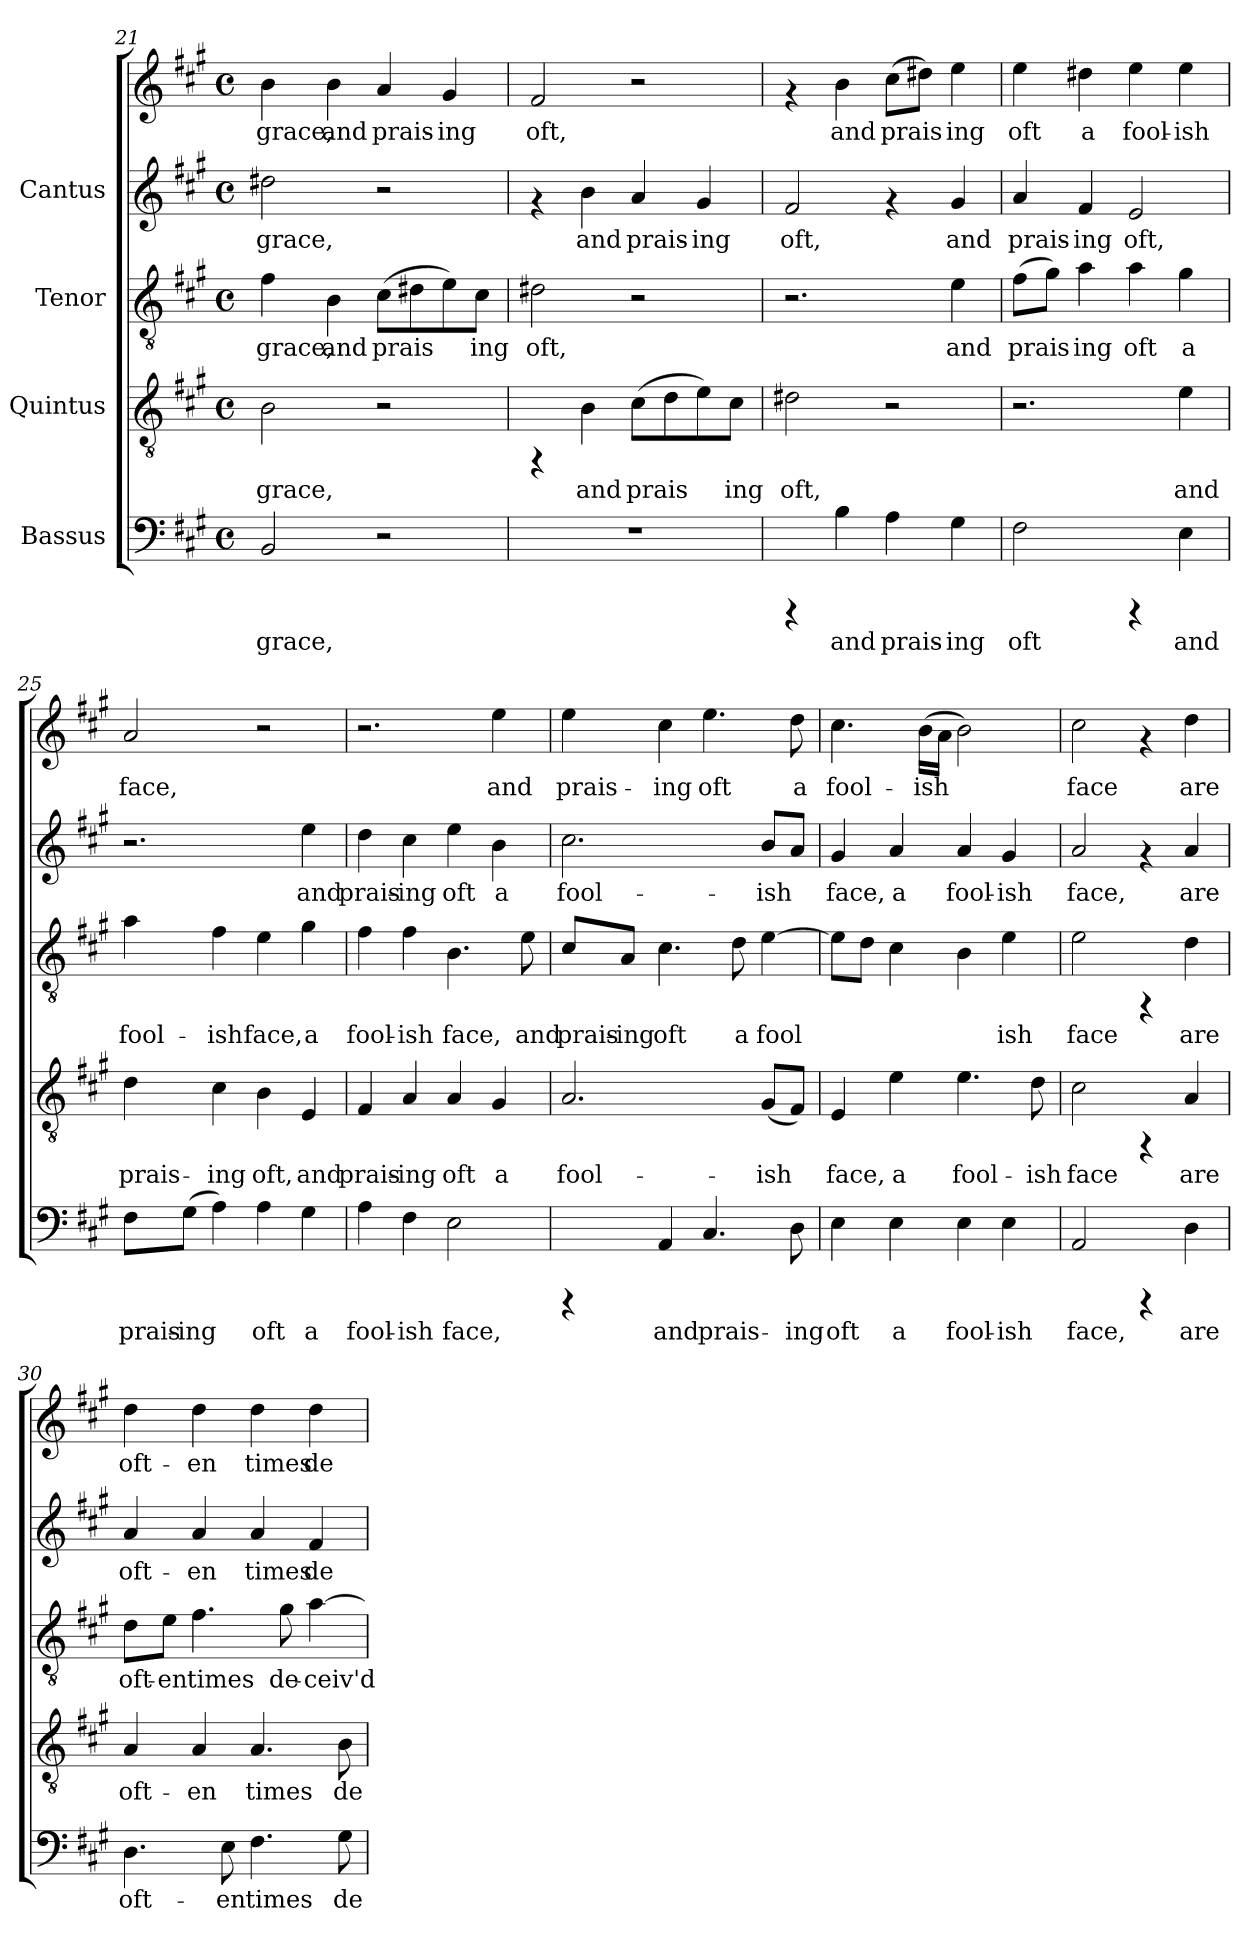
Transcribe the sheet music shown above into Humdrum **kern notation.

**kern	**text	**kern	**text	**kern	**text	**kern	**text	**kern	**text
*part4	*part4	*part3	*part3	*part2	*part2	*part1	*part1	*part1	*part1
*staff5	*staff5	*staff4	*staff4	*staff3	*staff3	*staff2	*staff2	*staff1	*staff1
*I"Bassus	*	*I"Quintus	*	*I"Tenor	*	*I"Cantus	*	*	*
*clefF4	*	*clefGv2	*	*clefGv2	*	*clefG2	*	*clefG2	*
*k[f#c#g#]	*	*k[f#c#g#]	*	*k[f#c#g#]	*	*k[f#c#g#]	*	*k[f#c#g#]	*
*A:	*	*A:	*	*A:	*	*A:	*	*A:	*
*M4/4	*	*M4/4	*	*M4/4	*	*M4/4	*	*M4/4	*
*met(c)	*	*met(c)	*	*met(c)	*	*met(c)	*	*met(c)	*
=21	=21	=21	=21	=21	=21	=21	=21	=21	=21
!	!LO:LY:b:cj	!	!LO:LY:b:cj	!	!LO:LY:b:cj	!	!LO:LY:b:cj	!	!LO:LY:b:cj
2BB/	grace,	2B\	grace,	4f#\	grace,	2dd#X\	grace,	4b\	grace,
!	!	!	!	!	!LO:LY:b:cj	!	!	!	!LO:LY:b:cj
.	.	.	.	4B\	and	.	.	4b\	and
!	!	!	!	!	!LO:LY:b:cj	!	!	!	!LO:LY:b:cj
2r	.	2r	.	(>8c#\L	prais-	2r	.	4a/	prais-
!	!	!	!	!	!LO:LY:b:cj	!	!	!	!
.	.	.	.	8d#X\	-	.	.	.	.
!	!	!	!	!	!LO:LY:b:cj	!	!	!	!LO:LY:b:cj
.	.	.	.	8e\)	.	.	.	4g#/	-ing
!	!	!	!	!	!LO:LY:b:cj	!	!	!	!
.	.	.	.	8c#\J	ing	.	.	.	.
!!LO:LB:g=z
=22	=22	=22	=22	=22	=22	=22	=22	=22	=22
!	!	!	!	!	!LO:LY:b:cj	!	!	!	!LO:LY:b:cj
1r	.	4rFF	.	2d#X\	oft,	4rf	.	2f#/	oft,
!	!	!	!LO:LY:b:cj	!	!	!	!LO:LY:b:cj	!	!
.	.	4B\	and	.	.	4b\	and	.	.
!	!	!	!LO:LY:b:cj	!	!	!	!LO:LY:b:cj	!	!
.	.	(>8c#\L	prais-	2r	.	4a/	prais-	2r	.
!	!	!	!LO:LY:b:cj	!	!	!	!	!	!
.	.	8d\	-	.	.	.	.	.	.
!	!	!	!LO:LY:b:cj	!	!	!	!LO:LY:b:cj	!	!
.	.	8e\)	.	.	.	4g#/	-ing	.	.
!	!	!	!LO:LY:b:cj	!	!	!	!	!	!
.	.	8c#\J	ing	.	.	.	.	.	.
=23	=23	=23	=23	=23	=23	=23	=23	=23	=23
!	!	!	!LO:LY:b:cj	!	!	!	!LO:LY:b:cj	!	!
4rCCC	.	2d#X\	oft,	2.r	.	2f#/	oft,	4rf	.
!	!LO:LY:b:cj	!	!	!	!	!	!	!	!LO:LY:b:cj
4B\	and	.	.	.	.	.	.	4b\	and
!	!LO:LY:b:cj	!	!	!	!	!	!	!	!LO:LY:b:cj
4A\	prais-	2r	.	.	.	4rf	.	(>8cc#\L	prais-
!	!	!	!	!	!	!	!	!	!LO:LY:b:cj
.	.	.	.	.	.	.	.	8dd#X\J)	-
!	!LO:LY:b:cj	!	!	!	!LO:LY:b:cj	!	!LO:LY:b:cj	!	!LO:LY:b:cj
4G#\	-ing	.	.	4e\	and	4g#/	and	4ee\	ing
=24	=24	=24	=24	=24	=24	=24	=24	=24	=24
!	!LO:LY:b:cj	!	!	!	!LO:LY:b:cj	!	!LO:LY:b:cj	!	!LO:LY:b:cj
2F#\	oft	2.r	.	(>8f#\L	prais-	4a/	prais-	4ee\	oft
!	!	!	!	!	!LO:LY:b:cj	!	!	!	!
.	.	.	.	8g#\J)	-	.	.	.	.
!	!	!	!	!	!LO:LY:b:cj	!	!LO:LY:b:cj	!	!LO:LY:b:cj
.	.	.	.	4a\	ing	4f#/	-ing	4dd#X\	a
!	!	!	!	!	!LO:LY:b:cj	!	!LO:LY:b:cj	!	!LO:LY:b:cj
4rCCC	.	.	.	4a\	oft	2e/	oft,	4ee\	fool-
!	!LO:LY:b:cj	!	!LO:LY:b:cj	!	!LO:LY:b:cj	!	!	!	!LO:LY:b:cj
4E\	and	4e\	and	4g#\	a	.	.	4ee\	-ish
=25	=25	=25	=25	=25	=25	=25	=25	=25	=25
!	!LO:LY:b:cj	!	!LO:LY:b:cj	!	!LO:LY:b:cj	!	!	!	!LO:LY:b:cj
8F#\L	prais-	4d\	prais-	4a\	fool-	2.r	.	2a/	face,
!	!LO:LY:b:cj	!	!	!	!	!	!	!	!
(>8G#\J	-ing	.	.	.	.	.	.	.	.
!	!LO:LY:b:cj	!	!LO:LY:b:cj	!	!LO:LY:b:cj	!	!	!	!
4A\)	.	4c#\	-ing	4f#\	-ish	.	.	.	.
!	!LO:LY:b:cj	!	!LO:LY:b:cj	!	!LO:LY:b:cj	!	!	!	!
4A\	oft	4B\	oft,	4e\	face,	.	.	2r	.
!	!LO:LY:b:cj	!	!LO:LY:b:cj	!	!LO:LY:b:cj	!	!LO:LY:b:cj	!	!
4G#\	a	4E/	and	4g#\	a	4ee\	and	.	.
!!LO:LB:g=z
=26	=26	=26	=26	=26	=26	=26	=26	=26	=26
!	!LO:LY:b:cj	!	!LO:LY:b:cj	!	!LO:LY:b:cj	!	!LO:LY:b:cj	!	!
4A\	fool-	4F#/	prais-	4f#\	fool-	4dd\	prais-	2.r	.
!	!LO:LY:b:cj	!	!LO:LY:b:cj	!	!LO:LY:b:cj	!	!LO:LY:b:cj	!	!
4F#\	-ish	4A/	-ing	4f#\	-ish	4cc#\	-ing	.	.
!	!LO:LY:b:cj	!	!LO:LY:b:cj	!	!LO:LY:b:cj	!	!LO:LY:b:cj	!	!
2E\	face,	4A/	oft	4.B\	face,	4ee\	oft	.	.
!	!	!	!LO:LY:b:cj	!	!	!	!LO:LY:b:cj	!	!LO:LY:b:cj
.	.	4G#/	a	.	.	4b\	a	4ee\	and
!	!	!	!	!	!LO:LY:b:cj	!	!	!	!
.	.	.	.	8e\	and	.	.	.	.
=27	=27	=27	=27	=27	=27	=27	=27	=27	=27
!	!	!	!LO:LY:b:cj	!	!LO:LY:b:cj	!	!LO:LY:b:cj	!	!LO:LY:b:cj
4rCCC	.	2.A/	fool-	8c#/L	prais-	2.cc#\	fool-	4ee\	prais-
!	!	!	!	!	!LO:LY:b:cj	!	!	!	!
.	.	.	.	8A/J	-ing	.	.	.	.
!	!LO:LY:b:cj	!	!	!	!LO:LY:b:cj	!	!	!	!LO:LY:b:cj
4AA/	and	.	.	4.c#\	oft	.	.	4cc#\	-ing
!	!LO:LY:b:cj	!	!	!	!	!	!	!	!LO:LY:b:cj
4.C#/	prais-	.	.	.	.	.	.	4.ee\	oft
!	!	!	!	!	!LO:LY:b:cj	!	!	!	!
.	.	.	.	8d\	a	.	.	.	.
!	!	!	!LO:LY:b:cj	!	!LO:LY:b:cj	!	!LO:LY:b:cj	!	!
.	.	(<8G#/L	-ish	[>4e\	fool-	8b/L	-ish	.	.
!	!LO:LY:b:cj	!	!LO:LY:b:cj	!	!	!	!LO:LY:b:cj	!	!LO:LY:b:cj
8D\	-ing	8F#/J)	.	.	.	8a/J	.	8dd\	a
=28	=28	=28	=28	=28	=28	=28	=28	=28	=28
!	!LO:LY:b:cj	!	!LO:LY:b:cj	!	!LO:LY:b:cj	!	!LO:LY:b:cj	!	!LO:LY:b:cj
4E\	oft	4E/	face,	8e\L]	-	4g#/	face,	4.cc#\	fool-
!	!	!	!	!	!LO:LY:b:cj	!	!	!	!
.	.	.	.	8d\J	.	.	.	.	.
!	!LO:LY:b:cj	!	!LO:LY:b:cj	!	!LO:LY:b:cj	!	!LO:LY:b:cj	!	!
4E\	a	4e\	a	4c#\	.	4a/	a	.	.
!	!	!	!	!	!	!	!	!	!LO:LY:b:cj
.	.	.	.	.	.	.	.	(>16b\L	-ish
!	!	!	!	!	!	!	!	!	!LO:LY:b:cj
.	.	.	.	.	.	.	.	16a\J	.
!	!LO:LY:b:cj	!	!LO:LY:b:cj	!	!LO:LY:b:cj	!	!LO:LY:b:cj	!	!LO:LY:b:cj
4E\	fool-	4.e\	fool-	4B\	.	4a/	fool-	2b\)	.
!	!LO:LY:b:cj	!	!	!	!LO:LY:b:cj	!	!LO:LY:b:cj	!	!
4E\	-ish	.	.	4e\	ish	4g#/	-ish	.	.
!	!	!	!LO:LY:b:cj	!	!	!	!	!	!
.	.	8d\	-ish	.	.	.	.	.	.
=29	=29	=29	=29	=29	=29	=29	=29	=29	=29
!	!LO:LY:b:cj	!	!LO:LY:b:cj	!	!LO:LY:b:cj	!	!LO:LY:b:cj	!	!LO:LY:b:cj
2AA/	face,	2c#\	face	2e\	face	2a/	face,	2cc#\	face
4rCCC	.	4rFF	.	4rFF	.	4rf	.	4rf	.
!	!LO:LY:b:cj	!	!LO:LY:b:cj	!	!LO:LY:b:cj	!	!LO:LY:b:cj	!	!LO:LY:b:cj
4D\	are	4A/	are	4d\	are	4a/	are	4dd\	are
!!LO:PB:g=z
=30	=30	=30	=30	=30	=30	=30	=30	=30	=30
!	!LO:LY:b:cj	!	!LO:LY:b:cj	!	!LO:LY:b:cj	!	!LO:LY:b:cj	!	!LO:LY:b:cj
4.D\	oft-	4A/	oft-	8d\L	oft-	4a/	-oft-	4dd\	oft-
!	!	!	!	!	!LO:LY:b:cj	!	!	!	!
.	.	.	.	8e\J	-en	.	.	.	.
!	!	!	!LO:LY:b:cj	!	!LO:LY:b:cj	!	!LO:LY:b:cj	!	!LO:LY:b:cj
.	.	4A/	-en	4.f#\	times	4a/	-en	4dd\	-en
!	!LO:LY:b:cj	!	!	!	!	!	!	!	!
8E\	-en	.	.	.	.	.	.	.	.
!	!LO:LY:b:cj	!	!LO:LY:b:cj	!	!	!	!LO:LY:b:cj	!	!LO:LY:b:cj
4.F#\	times	4.A/	times	.	.	4a/	times	4dd\	times
!	!	!	!	!	!LO:LY:b:cj	!	!	!	!
.	.	.	.	8g#\	de-	.	.	.	.
!	!	!	!	!	!LO:LY:b:cj	!	!LO:LY:b:cj	!	!LO:LY:b:cj
.	.	.	.	[>4a\	-ceiv'd	4f#/	de-	4dd\	de-
!	!LO:LY:b:cj	!	!LO:LY:b:cj	!	!	!	!	!	!
8G#\	de-	8B\	de-	.	.	.	.	.	.
=	=	=	=	=	=	=	=	=	=
*-	*-	*-	*-	*-	*-	*-	*-	*-	*-
